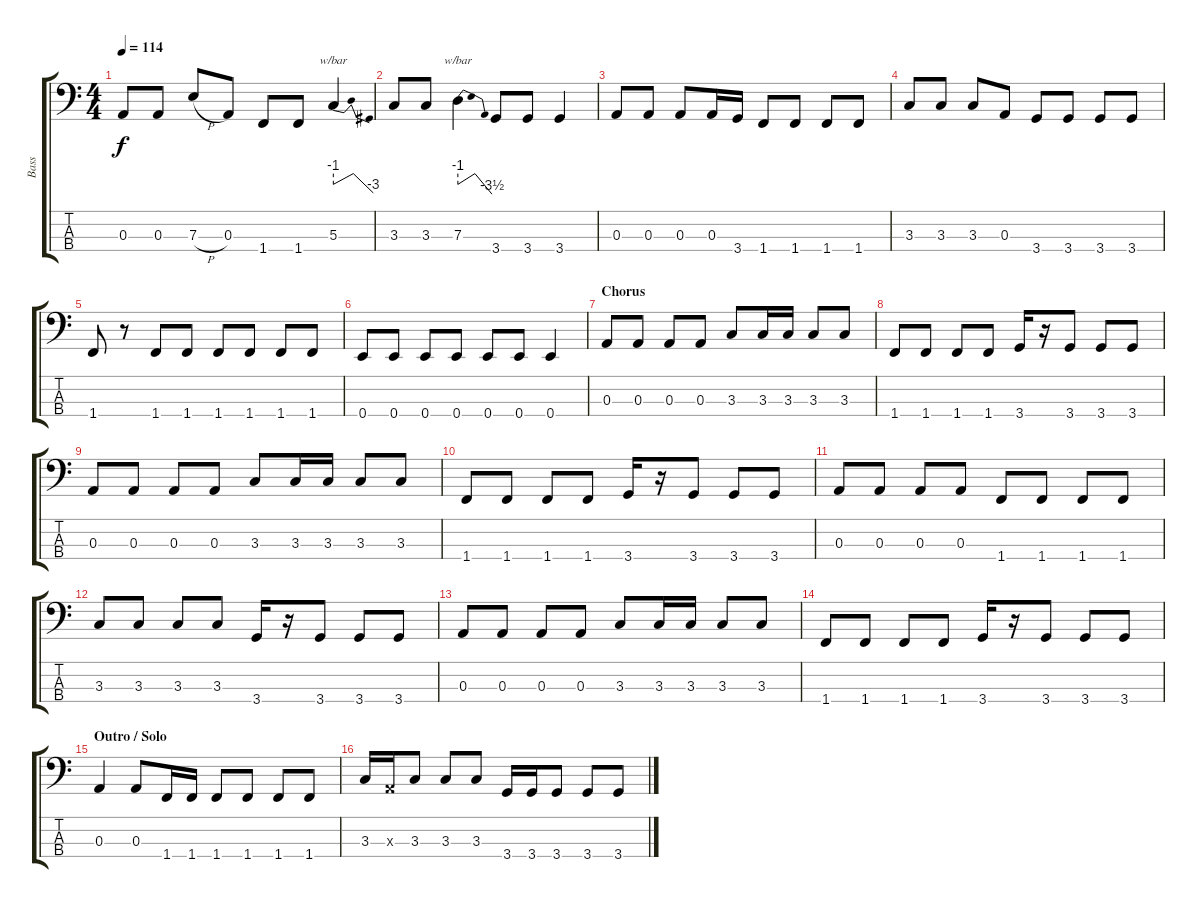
\track ("Bass" "Bass") {instrument electricbasspick}
\staff {score tabs}
\tuning (G2 D2 A1 E1) {hide}
\ts (4 4)
\tempo 114
\clef f4
\ks c
0.3.8{dy f} 0.3.8 7.3{h}.8 0.3.8 1.4.8 1.4.8 5.3.4{tbe (dip default 0 -4 16 0 30 0 60 -12)} |
3.3.8 3.3.8 7.3.4{tbe (dip default 0 -4 13 0 33 0 60 -14)} 3.4.8 3.4.8 3.4.4 |
0.3.8 0.3.8 0.3.8 0.3.16 3.4.16 1.4.8 1.4.8 1.4.8 1.4.8 |
3.3.8 3.3.8 3.3.8 0.3.8 3.4.8 3.4.8 3.4.8 3.4.8 |
1.4.8 r.8 1.4.8 1.4.8 1.4.8 1.4.8 1.4.8 1.4.8 |
0.4.8 0.4.8 0.4.8 0.4.8 0.4.8 0.4.8 0.4.4 |
\section ("" "Chorus")
0.3.8 0.3.8 0.3.8 0.3.8 3.3.8 3.3.16 3.3.16 3.3.8 3.3.8 |
1.4.8 1.4.8 1.4.8 1.4.8 3.4.16 r.16 3.4.8 3.4.8 3.4.8 |
0.3.8 0.3.8 0.3.8 0.3.8 3.3.8 3.3.16 3.3.16 3.3.8 3.3.8 |
1.4.8 1.4.8 1.4.8 1.4.8 3.4.16 r.16 3.4.8 3.4.8 3.4.8 |
0.3.8 0.3.8 0.3.8 0.3.8 1.4.8 1.4.8 1.4.8 1.4.8 |
3.3.8 3.3.8 3.3.8 3.3.8 3.4.16 r.16 3.4.8 3.4.8 3.4.8 |
0.3.8 0.3.8 0.3.8 0.3.8 3.3.8 3.3.16 3.3.16 3.3.8 3.3.8 |
1.4.8 1.4.8 1.4.8 1.4.8 3.4.16 r.16 3.4.8 3.4.8 3.4.8 |
\section ("" "Outro / Solo")
0.3.4 0.3.8 1.4.16 1.4.16 1.4.8 1.4.8 1.4.8 1.4.8 |
3.3.16 0.3{x}.16 3.3.8 3.3.8 3.3.8 3.4.16 3.4.16 3.4.8 3.4.8 3.4.8
